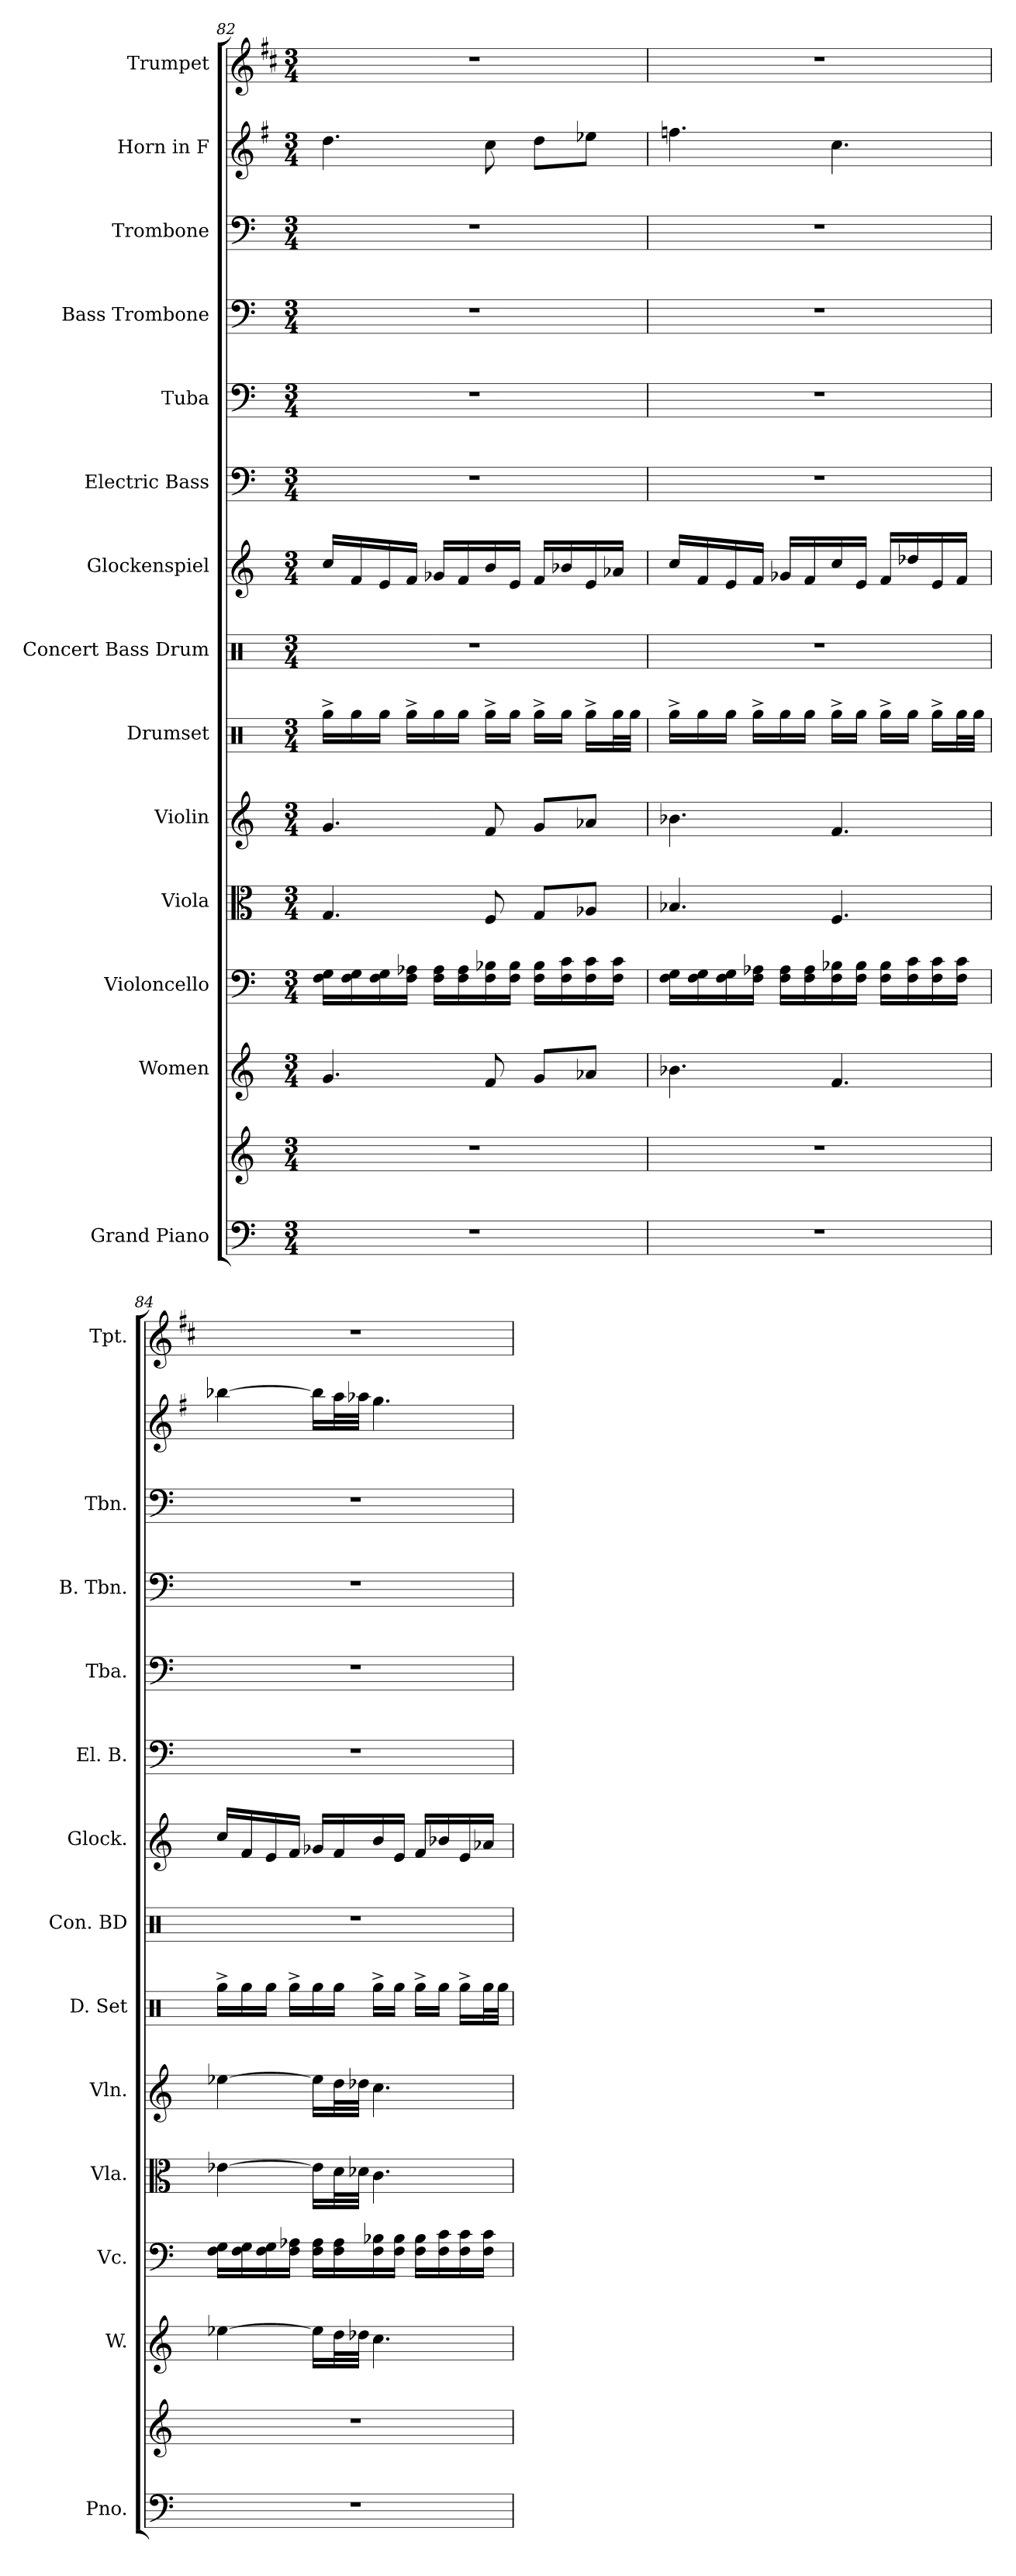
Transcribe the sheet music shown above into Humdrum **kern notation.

**kern	**kern	**kern	**kern	**kern	**kern	**kern	**kern	**kern	**kern	**kern	**kern	**kern	**kern	**kern
*part14	*part14	*part13	*part12	*part11	*part10	*part9	*part8	*part7	*part6	*part5	*part4	*part3	*part2	*part1
*staff15	*staff14	*staff13	*staff12	*staff11	*staff10	*staff9	*staff8	*staff7	*staff6	*staff5	*staff4	*staff3	*staff2	*staff1
*I"Grand Piano	*	*I"Women	*I"Violoncello	*I"Viola	*I"Violin	*I"Drumset	*I"Concert Bass Drum	*I"Glockenspiel	*I"Electric Bass	*I"Tuba	*I"Bass Trombone	*I"Trombone	*I"Horn in F	*I"Trumpet
*I'Pno.	*	*I'W.	*I'Vc.	*I'Vla.	*I'Vln.	*I'D. Set	*I'Con. BD	*I'Glock.	*I'El. B.	*I'Tba.	*I'B. Tbn.	*I'Tbn.	*	*I'Tpt.
*clefF4	*clefG2	*clefG2	*clefF4	*clefC3	*clefG2	*clefX	*clefX	*clefG2	*clefF4	*clefF4	*clefF4	*clefF4	*clefG2	*clefG2
*	*	*	*	*	*	*	*	*ITrd-14c-24	*ITrd7c12	*	*	*	*ITrd4c7	*ITrd1c2
*k[]	*k[]	*k[]	*k[]	*k[]	*k[]	*k[]	*k[]	*k[]	*k[]	*k[]	*k[]	*k[]	*k[]	*k[]
*M3/4	*M3/4	*M3/4	*M3/4	*M3/4	*M3/4	*M3/4	*M3/4	*M3/4	*M3/4	*M3/4	*M3/4	*M3/4	*M3/4	*M3/4
=82	=82	=82	=82	=82	=82	=82	=82	=82	=82	=82	=82	=82	=82	=82
2.r	2.r	4.g/	16F\ 16G\LL	4.G/	4.g/	16Rgg^\LL	2.r	16cccc/LL	2.r	2.r	2.r	2.r	4.g\	2.r
.	.	.	16F\ 16G\	.	.	16Rgg\	.	16fff/	.	.	.	.	.	.
.	.	.	16F\ 16G\	.	.	16Rgg\JJ	.	16eee/	.	.	.	.	.	.
.	.	.	16F\ 16A-X\JJ	.	.	16Rgg^\LL	.	16fff/JJ	.	.	.	.	.	.
.	.	.	16F\ 16A-\LL	.	.	16Rgg\	.	16ggg-X/LL	.	.	.	.	.	.
.	.	.	16F\ 16A-\	.	.	16Rgg\JJ	.	16fff/	.	.	.	.	.	.
.	.	8f/	16F\ 16B-X\	8F/	8f/	16Rgg^\LL	.	16bbb/	.	.	.	.	8f\	.
.	.	.	16F\ 16B-\JJ	.	.	16Rgg\JJ	.	16eee/JJ	.	.	.	.	.	.
.	.	8g/L	16F\ 16B-\LL	8G/L	8g/L	16Rgg^\LL	.	16fff/LL	.	.	.	.	8g\L	.
.	.	.	16F\ 16c\	.	.	16Rgg\JJ	.	16bbb-X/	.	.	.	.	.	.
.	.	8a-X/J	16F\ 16c\	8A-X/J	8a-X/J	16Rgg^\LL	.	16eee/	.	.	.	.	8a-X\J	.
.	.	.	16F\ 16c\JJ	.	.	32Rgg\L	.	16aaa-X/JJ	.	.	.	.	.	.
.	.	.	.	.	.	32Rgg\JJJ	.	.	.	.	.	.	.	.
!!LO:PB:g=z
=83	=83	=83	=83	=83	=83	=83	=83	=83	=83	=83	=83	=83	=83	=83
2.r	2.r	4.b-X\	16F\ 16G\LL	4.B-X/	4.b-X\	16Rgg^\LL	2.r	16cccc/LL	2.r	2.r	2.r	2.r	4.b-X\	2.r
.	.	.	16F\ 16G\	.	.	16Rgg\	.	16fff/	.	.	.	.	.	.
.	.	.	16F\ 16G\	.	.	16Rgg\JJ	.	16eee/	.	.	.	.	.	.
.	.	.	16F\ 16A-X\JJ	.	.	16Rgg^\LL	.	16fff/JJ	.	.	.	.	.	.
.	.	.	16F\ 16A-\LL	.	.	16Rgg\	.	16ggg-X/LL	.	.	.	.	.	.
.	.	.	16F\ 16A-\	.	.	16Rgg\JJ	.	16fff/	.	.	.	.	.	.
.	.	4.f/	16F\ 16B-X\	4.F/	4.f/	16Rgg^\LL	.	16cccc/	.	.	.	.	4.f\	.
.	.	.	16F\ 16B-\JJ	.	.	16Rgg\JJ	.	16eee/JJ	.	.	.	.	.	.
.	.	.	16F\ 16B-\LL	.	.	16Rgg^\LL	.	16fff/LL	.	.	.	.	.	.
.	.	.	16F\ 16c\	.	.	16Rgg\JJ	.	16dddd-X/	.	.	.	.	.	.
.	.	.	16F\ 16c\	.	.	16Rgg^\LL	.	16eee/	.	.	.	.	.	.
.	.	.	16F\ 16c\JJ	.	.	32Rgg\L	.	16fff/JJ	.	.	.	.	.	.
.	.	.	.	.	.	32Rgg\JJJ	.	.	.	.	.	.	.	.
=84	=84	=84	=84	=84	=84	=84	=84	=84	=84	=84	=84	=84	=84	=84
2.r	2.r	[4ee-X\	16F\ 16G\LL	[4e-X\	[4ee-X\	16Rgg^\LL	2.r	16cccc/LL	2.r	2.r	2.r	2.r	[4ee-X\	2.r
.	.	.	16F\ 16G\	.	.	16Rgg\	.	16fff/	.	.	.	.	.	.
.	.	.	16F\ 16G\	.	.	16Rgg\JJ	.	16eee/	.	.	.	.	.	.
.	.	.	16F\ 16A-X\JJ	.	.	16Rgg^\LL	.	16fff/JJ	.	.	.	.	.	.
.	.	16ee-\LL]	16F\ 16A-\LL	16e-\LL]	16ee-\LL]	16Rgg\	.	16ggg-X/LL	.	.	.	.	16ee-\LL]	.
.	.	32dd\L	16F\ 16A-\	32d\L	32dd\L	16Rgg\JJ	.	16fff/	.	.	.	.	32dd\L	.
.	.	32dd-X\JJJ	.	32d-X\JJJ	32dd-X\JJJ	.	.	.	.	.	.	.	32dd-X\JJJ	.
.	.	4.cc\	16F\ 16B-X\	4.c\	4.cc\	16Rgg^\LL	.	16bbb/	.	.	.	.	4.cc\	.
.	.	.	16F\ 16B-\JJ	.	.	16Rgg\JJ	.	16eee/JJ	.	.	.	.	.	.
.	.	.	16F\ 16B-\LL	.	.	16Rgg^\LL	.	16fff/LL	.	.	.	.	.	.
.	.	.	16F\ 16c\	.	.	16Rgg\JJ	.	16bbb-X/	.	.	.	.	.	.
.	.	.	16F\ 16c\	.	.	16Rgg^\LL	.	16eee/	.	.	.	.	.	.
.	.	.	16F\ 16c\JJ	.	.	32Rgg\L	.	16aaa-X/JJ	.	.	.	.	.	.
.	.	.	.	.	.	32Rgg\JJJ	.	.	.	.	.	.	.	.
=	=	=	=	=	=	=	=	=	=	=	=	=	=	=
*-	*-	*-	*-	*-	*-	*-	*-	*-	*-	*-	*-	*-	*-	*-
